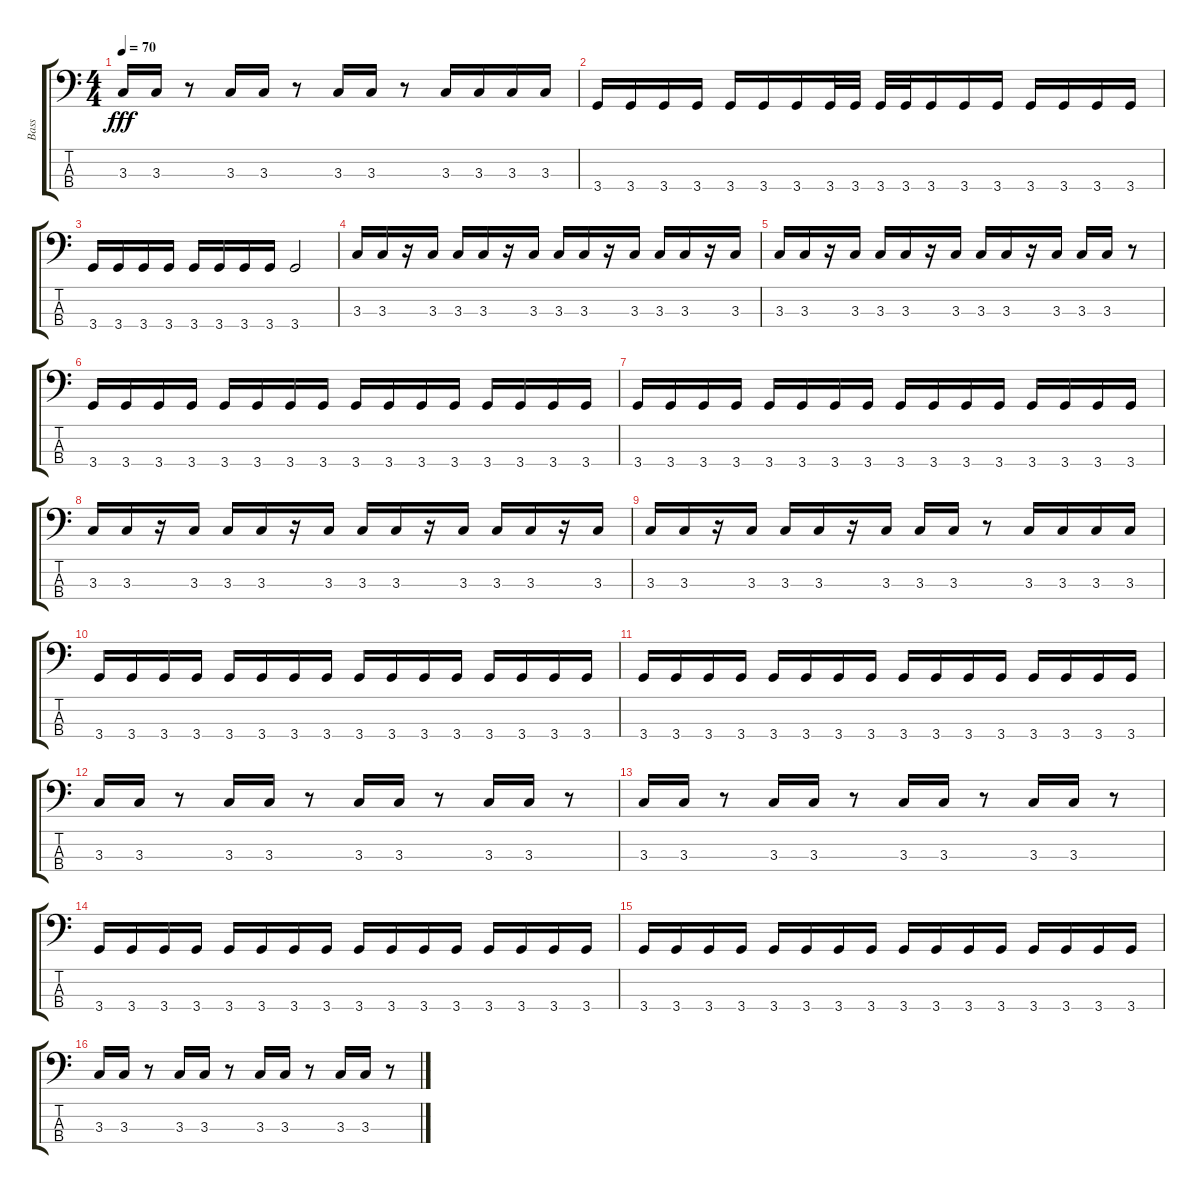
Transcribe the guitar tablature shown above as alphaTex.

\track ("Bass" "Bass") {instrument electricbasspick}
\staff {score tabs}
\tuning (G2 D2 A1 E1) {hide}
\ts (4 4)
\tempo 70
\clef f4
\ks c
3.3.16{dy fff} 3.3.16 r.8 3.3.16 3.3.16 r.8 3.3.16 3.3.16 r.8 3.3.16 3.3.16 3.3.16 3.3.16 |
3.4.16 3.4.16 3.4.16 3.4.16 3.4.16 3.4.16 3.4.16 3.4.32 3.4.32 3.4.32 3.4.32 3.4.16 3.4.16 3.4.16 3.4.16 3.4.16 3.4.16 3.4.16 |
3.4.16 3.4.16 3.4.16 3.4.16 3.4.16 3.4.16 3.4.16 3.4.16 3.4.2 |
3.3.16 3.3.16 r.16 3.3.16 3.3.16 3.3.16 r.16 3.3.16 3.3.16 3.3.16 r.16 3.3.16 3.3.16 3.3.16 r.16 3.3.16 |
3.3.16 3.3.16 r.16 3.3.16 3.3.16 3.3.16 r.16 3.3.16 3.3.16 3.3.16 r.16 3.3.16 3.3.16 3.3.16 r.8 |
3.4.16 3.4.16 3.4.16 3.4.16 3.4.16 3.4.16 3.4.16 3.4.16 3.4.16 3.4.16 3.4.16 3.4.16 3.4.16 3.4.16 3.4.16 3.4.16 |
3.4.16 3.4.16 3.4.16 3.4.16 3.4.16 3.4.16 3.4.16 3.4.16 3.4.16 3.4.16 3.4.16 3.4.16 3.4.16 3.4.16 3.4.16 3.4.16 |
3.3.16 3.3.16 r.16 3.3.16 3.3.16 3.3.16 r.16 3.3.16 3.3.16 3.3.16 r.16 3.3.16 3.3.16 3.3.16 r.16 3.3.16 |
3.3.16 3.3.16 r.16 3.3.16 3.3.16 3.3.16 r.16 3.3.16 3.3.16 3.3.16 r.8 3.3.16 3.3.16 3.3.16 3.3.16 |
3.4.16 3.4.16 3.4.16 3.4.16 3.4.16 3.4.16 3.4.16 3.4.16 3.4.16 3.4.16 3.4.16 3.4.16 3.4.16 3.4.16 3.4.16 3.4.16 |
3.4.16 3.4.16 3.4.16 3.4.16 3.4.16 3.4.16 3.4.16 3.4.16 3.4.16 3.4.16 3.4.16 3.4.16 3.4.16 3.4.16 3.4.16 3.4.16 |
3.3.16 3.3.16 r.8 3.3.16 3.3.16 r.8 3.3.16 3.3.16 r.8 3.3.16 3.3.16 r.8 |
3.3.16 3.3.16 r.8 3.3.16 3.3.16 r.8 3.3.16 3.3.16 r.8 3.3.16 3.3.16 r.8 |
3.4.16 3.4.16 3.4.16 3.4.16 3.4.16 3.4.16 3.4.16 3.4.16 3.4.16 3.4.16 3.4.16 3.4.16 3.4.16 3.4.16 3.4.16 3.4.16 |
3.4.16 3.4.16 3.4.16 3.4.16 3.4.16 3.4.16 3.4.16 3.4.16 3.4.16 3.4.16 3.4.16 3.4.16 3.4.16 3.4.16 3.4.16 3.4.16 |
3.3.16 3.3.16 r.8 3.3.16 3.3.16 r.8 3.3.16 3.3.16 r.8 3.3.16 3.3.16 r.8
